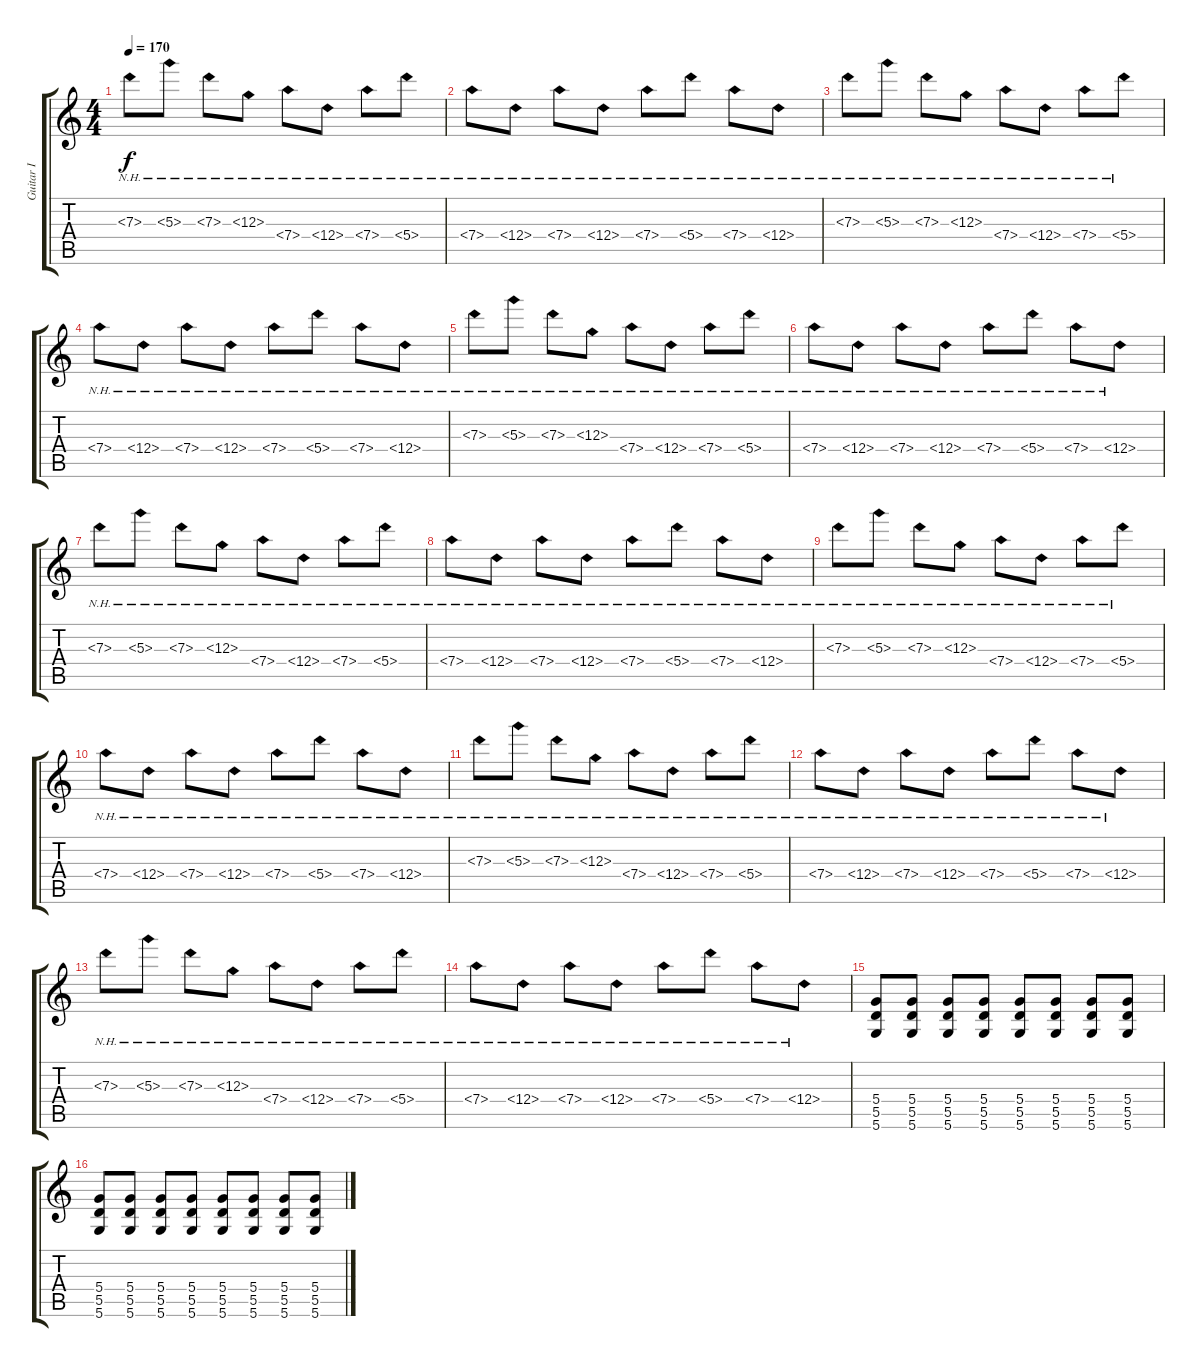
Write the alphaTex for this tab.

\track ("Guitar I" "Guitar I") {instrument overdrivenguitar}
\staff {score tabs}
\tuning (E4 B3 G3 D3 A2 D2) {hide}
\ts (4 4)
\tempo 170
\clef g2
\ks c
7.3{nh}.8{dy f} 5.3{nh}.8 7.3{nh}.8 0.3{nh}.8 7.4{nh}.8 0.4{nh}.8 7.4{nh}.8 5.4{nh}.8 |
7.4{nh}.8 0.4{nh}.8 7.4{nh}.8 0.4{nh}.8 7.4{nh}.8 5.4{nh}.8 7.4{nh}.8 0.4{nh}.8 |
7.3{nh}.8 5.3{nh}.8 7.3{nh}.8 0.3{nh}.8 7.4{nh}.8 0.4{nh}.8 7.4{nh}.8 5.4{nh}.8 |
7.4{nh}.8 0.4{nh}.8 7.4{nh}.8 0.4{nh}.8 7.4{nh}.8 5.4{nh}.8 7.4{nh}.8 0.4{nh}.8 |
7.3{nh}.8 5.3{nh}.8 7.3{nh}.8 0.3{nh}.8 7.4{nh}.8 0.4{nh}.8 7.4{nh}.8 5.4{nh}.8 |
7.4{nh}.8 0.4{nh}.8 7.4{nh}.8 0.4{nh}.8 7.4{nh}.8 5.4{nh}.8 7.4{nh}.8 0.4{nh}.8 |
7.3{nh}.8 5.3{nh}.8 7.3{nh}.8 0.3{nh}.8 7.4{nh}.8 0.4{nh}.8 7.4{nh}.8 5.4{nh}.8 |
7.4{nh}.8 0.4{nh}.8 7.4{nh}.8 0.4{nh}.8 7.4{nh}.8 5.4{nh}.8 7.4{nh}.8 0.4{nh}.8 |
7.3{nh}.8 5.3{nh}.8 7.3{nh}.8 0.3{nh}.8 7.4{nh}.8 0.4{nh}.8 7.4{nh}.8 5.4{nh}.8 |
7.4{nh}.8 0.4{nh}.8 7.4{nh}.8 0.4{nh}.8 7.4{nh}.8 5.4{nh}.8 7.4{nh}.8 0.4{nh}.8 |
7.3{nh}.8 5.3{nh}.8 7.3{nh}.8 0.3{nh}.8 7.4{nh}.8 0.4{nh}.8 7.4{nh}.8 5.4{nh}.8 |
7.4{nh}.8 0.4{nh}.8 7.4{nh}.8 0.4{nh}.8 7.4{nh}.8 5.4{nh}.8 7.4{nh}.8 0.4{nh}.8 |
7.3{nh}.8 5.3{nh}.8 7.3{nh}.8 0.3{nh}.8 7.4{nh}.8 0.4{nh}.8 7.4{nh}.8 5.4{nh}.8 |
7.4{nh}.8 0.4{nh}.8 7.4{nh}.8 0.4{nh}.8 7.4{nh}.8 5.4{nh}.8 7.4{nh}.8 0.4{nh}.8 |
(5.4 5.5 5.6).8{volume 13} (5.4 5.5 5.6).8 (5.4 5.5 5.6).8 (5.4 5.5 5.6).8 (5.4 5.5 5.6).8 (5.4 5.5 5.6).8 (5.4 5.5 5.6).8 (5.4 5.5 5.6).8 |
(5.4 5.5 5.6).8 (5.4 5.5 5.6).8 (5.4 5.5 5.6).8 (5.4 5.5 5.6).8 (5.4 5.5 5.6).8 (5.4 5.5 5.6).8 (5.4 5.5 5.6).8 (5.4 5.5 5.6).8
